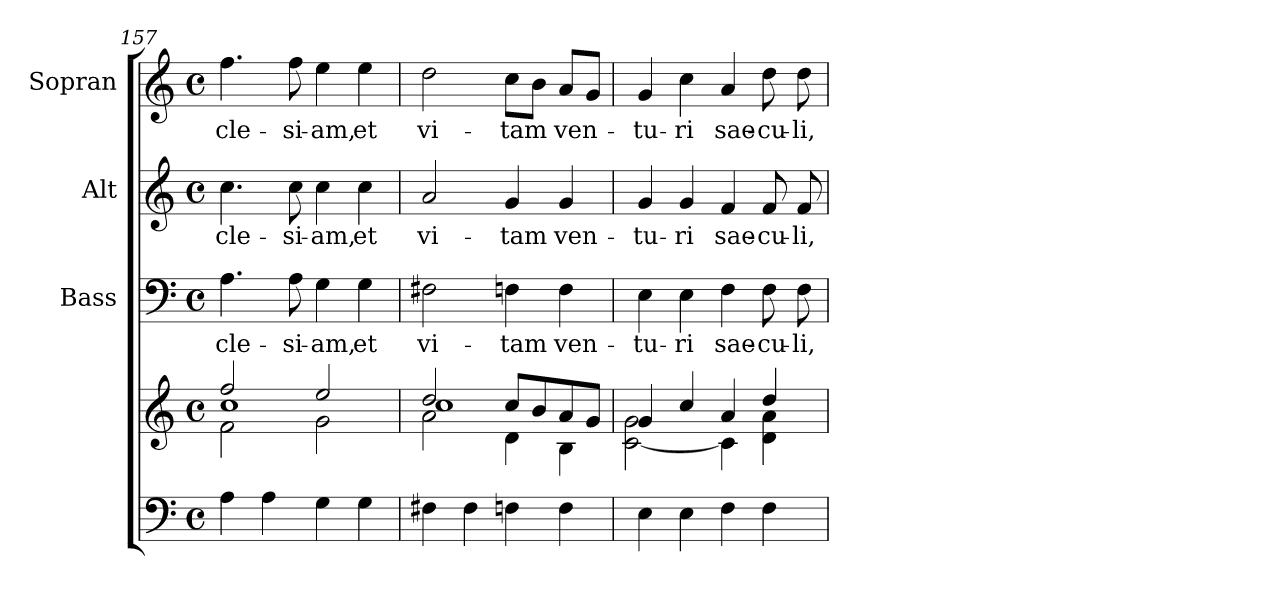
**kern	**kern	**kern	**text	**kern	**text	**kern	**text
*part4	*part4	*part3	*part3	*part2	*part2	*part1	*part1
*staff5	*staff4	*staff3	*staff3	*staff2	*staff2	*staff1	*staff1
*	*	*I"Bass	*	*I"Alt	*	*I"Sopran	*
*	*	*I'B.	*	*I'A.	*	*I'S.	*
!!LO:LB:g=z
*clefF4	*clefG2	*clefF4	*	*clefG2	*	*clefG2	*
*k[]	*k[]	*k[]	*	*k[]	*	*k[]	*
*C:	*C:	*C:	*	*C:	*	*C:	*
*M4/4	*M4/4	*M4/4	*	*M4/4	*	*M4/4	*
*met(c)	*met(c)	*met(c)	*	*met(c)	*	*met(c)	*
=157	=157	=157	=157	=157	=157	=157	=157
*	*^	*	*	*	*	*	*
*	*	*^	*	*	*	*	*	*
!	!	!	!	!	!LO:LY:b	!	!LO:LY:b	!	!LO:LY:b
4A\	2ff/	2f\	1cc	4.A\	-cle-	4.cc\	-cle-	4.ff\	-cle-
4A\	.	.	.	.	.	.	.	.	.
!	!	!	!	!	!LO:LY:b	!	!LO:LY:b	!	!LO:LY:b
.	.	.	.	8A\	-si-	8cc\	-si-	8ff\	-si-
!	!	!	!	!	!LO:LY:b	!	!LO:LY:b	!	!LO:LY:b
4G\	2ee/	2g\	.	4G\	-am,	4cc\	-am,	4ee\	-am,
!	!	!	!	!	!LO:LY:b	!	!LO:LY:b	!	!LO:LY:b
4G\	.	.	.	4G\	et	4cc\	et	4ee\	et
=158	=158	=158	=158	=158	=158	=158	=158	=158	=158
!	!	!	!	!	!LO:LY:b	!	!LO:LY:b	!	!LO:LY:b
4F#X\	2dd/	2a\	1cc	2F#X\	vi-	2a/	vi-	2dd\	vi-
4F#\	.	.	.	.	.	.	.	.	.
!	!	!	!	!	!LO:LY:b	!	!LO:LY:b	!	!LO:LY:b
4Fn\	8cc/L	4d\	.	4Fn\	-tam	4g/	-tam	8cc\L	-tam
.	8b/	.	.	.	.	.	.	8b\J	.
!	!	!	!	!	!LO:LY:b	!	!LO:LY:b	!	!LO:LY:b
4F\	8a/	4B\	.	4F\	ven-	4g/	ven-	8a/L	ven-
.	8g/J	.	.	.	.	.	.	8g/J	.
*	*	*v	*v	*	*	*	*	*	*
=159	=159	=159	=159	=159	=159	=159	=159	=159
!	!	!	!	!LO:LY:b	!	!LO:LY:b	!	!LO:LY:b
4E\	4g/	[<2c\ 2g\	4E\	-tu-	4g/	-tu-	4g/	-tu-
!	!	!	!	!LO:LY:b	!	!LO:LY:b	!	!LO:LY:b
4E\	4cc/	.	4E\	-ri	4g/	-ri	4cc\	-ri
!	!	!	!	!LO:LY:b	!	!LO:LY:b	!	!LO:LY:b
4F\	4a/	4c\]	4F\	sae-	4f/	sae-	4a/	sae-
!	!	!	!	!LO:LY:b	!	!LO:LY:b	!	!LO:LY:b
4F\	4dd/	4d\ 4a\	8F\	-cu-	8f/	-cu-	8dd\	-cu-
!	!	!	!	!LO:LY:b	!	!LO:LY:b	!	!LO:LY:b
.	.	.	8F\	-li,	8f/	-li,	8dd\	-li,
*	*v	*v	*	*	*	*	*	*
=	=	=	=	=	=	=	=
*-	*-	*-	*-	*-	*-	*-	*-
